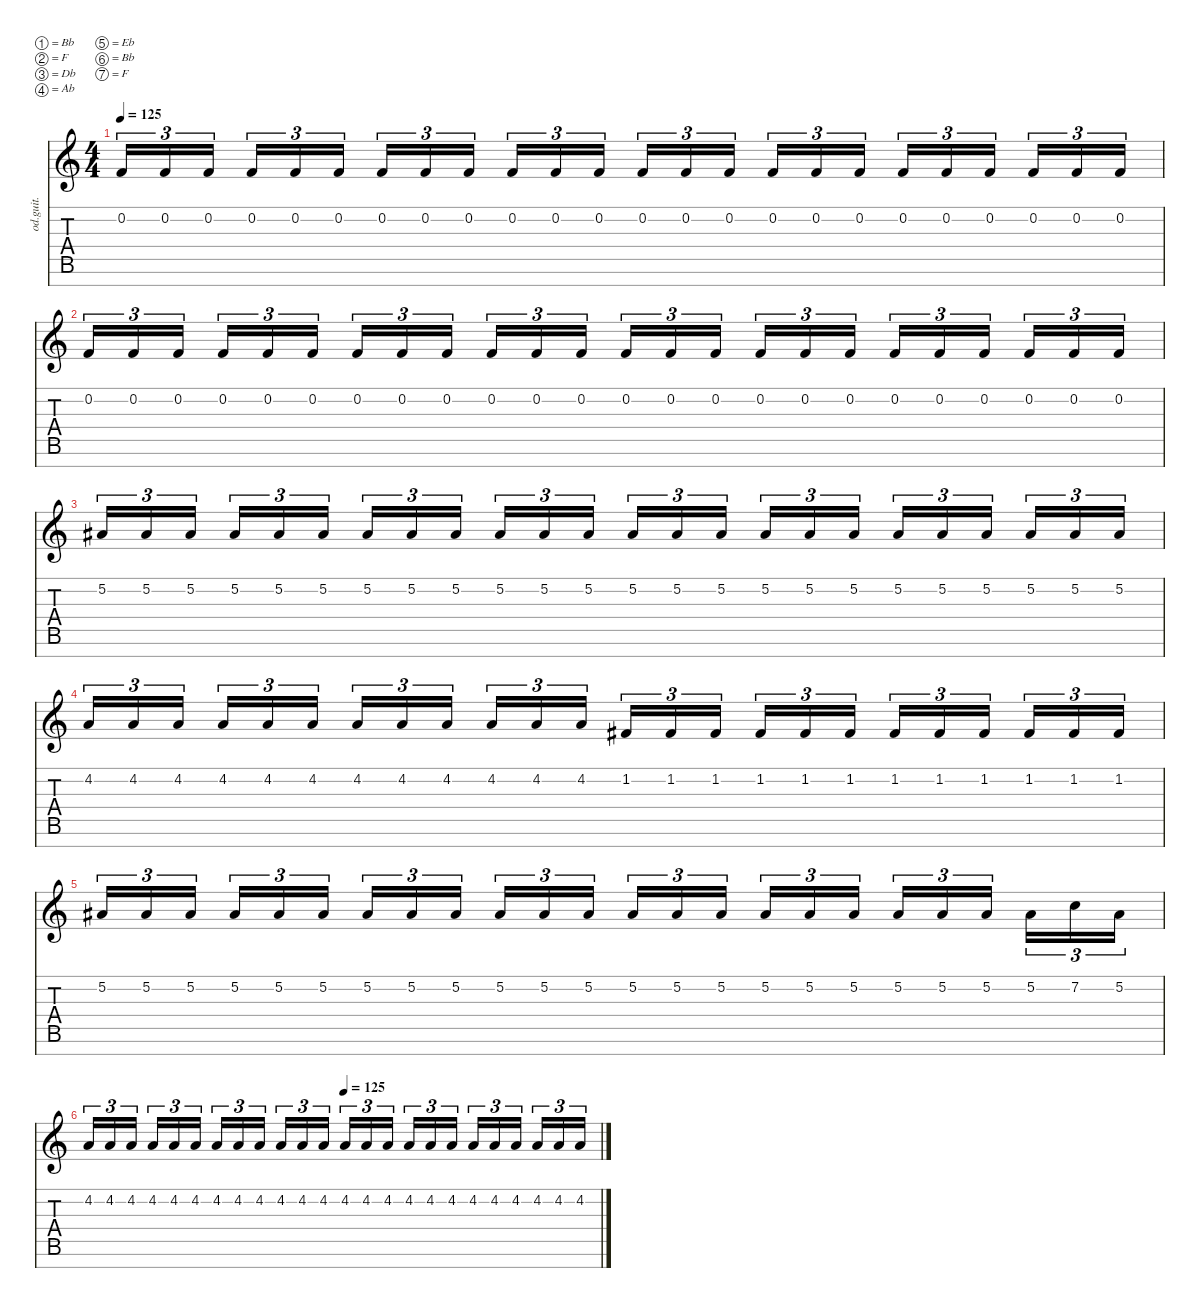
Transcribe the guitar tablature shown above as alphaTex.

\defaultSystemsLayout 4
\hideDynamics
\bracketExtendMode nobrackets
\track ("8 string Guitar SOLO (Fredrik Thordendal)" "od.guit.") {instrument overdrivenguitar}
\staff {score tabs}
\tuning (Bb3 F3 Db3 Ab2 Eb2 Bb1 F1)
\ts (4 4)
\tempo 125
\clef g2
\ks c
0.2.16{tu (3 2) dy f beam Up} 0.2.16{tu (3 2) beam Up} 0.2.16{tu (3 2) beam Up} 0.2.16{tu (3 2) beam Up} 0.2.16{tu (3 2) beam Up} 0.2.16{tu (3 2) beam Up} 0.2.16{tu (3 2) beam Up} 0.2.16{tu (3 2) beam Up} 0.2.16{tu (3 2) beam Up} 0.2.16{tu (3 2) beam Up} 0.2.16{tu (3 2) beam Up} 0.2.16{tu (3 2) beam Up} 0.2.16{tu (3 2) beam Up} 0.2.16{tu (3 2) beam Up} 0.2.16{tu (3 2) beam Up} 0.2.16{tu (3 2) beam Up} 0.2.16{tu (3 2) beam Up} 0.2.16{tu (3 2) beam Up} 0.2.16{tu (3 2) beam Up} 0.2.16{tu (3 2) beam Up} 0.2.16{tu (3 2) beam Up} 0.2.16{tu (3 2) beam Up} 0.2.16{tu (3 2) beam Up} 0.2.16{tu (3 2) beam Up} |
0.2.16{tu (3 2) beam Up} 0.2.16{tu (3 2) beam Up} 0.2.16{tu (3 2) beam Up} 0.2.16{tu (3 2) beam Up} 0.2.16{tu (3 2) beam Up} 0.2.16{tu (3 2) beam Up} 0.2.16{tu (3 2) beam Up} 0.2.16{tu (3 2) beam Up} 0.2.16{tu (3 2) beam Up} 0.2.16{tu (3 2) beam Up} 0.2.16{tu (3 2) beam Up} 0.2.16{tu (3 2) beam Up} 0.2.16{tu (3 2) beam Up} 0.2.16{tu (3 2) beam Up} 0.2.16{tu (3 2) beam Up} 0.2.16{tu (3 2) beam Up} 0.2.16{tu (3 2) beam Up} 0.2.16{tu (3 2) beam Up} 0.2.16{tu (3 2) beam Up} 0.2.16{tu (3 2) beam Up} 0.2.16{tu (3 2) beam Up} 0.2.16{tu (3 2) beam Up} 0.2.16{tu (3 2) beam Up} 0.2.16{tu (3 2) beam Up} |
5.2{acc #}.16{tu (3 2) beam Up} 5.2{acc #}.16{tu (3 2) beam Up} 5.2{acc #}.16{tu (3 2) beam Up} 5.2{acc #}.16{tu (3 2) beam Up} 5.2{acc #}.16{tu (3 2) beam Up} 5.2{acc #}.16{tu (3 2) beam Up} 5.2{acc #}.16{tu (3 2) beam Up} 5.2{acc #}.16{tu (3 2) beam Up} 5.2{acc #}.16{tu (3 2) beam Up} 5.2{acc #}.16{tu (3 2) beam Up} 5.2{acc #}.16{tu (3 2) beam Up} 5.2{acc #}.16{tu (3 2) beam Up} 5.2{acc #}.16{tu (3 2) beam Up} 5.2{acc #}.16{tu (3 2) beam Up} 5.2{acc #}.16{tu (3 2) beam Up} 5.2{acc #}.16{tu (3 2) beam Up} 5.2{acc #}.16{tu (3 2) beam Up} 5.2{acc #}.16{tu (3 2) beam Up} 5.2{acc #}.16{tu (3 2) beam Up} 5.2{acc #}.16{tu (3 2) beam Up} 5.2{acc #}.16{tu (3 2) beam Up} 5.2{acc #}.16{tu (3 2) beam Up} 5.2{acc #}.16{tu (3 2) beam Up} 5.2{acc #}.16{tu (3 2) beam Up} |
4.2.16{tu (3 2) beam Up} 4.2.16{tu (3 2) beam Up} 4.2.16{tu (3 2) beam Up} 4.2.16{tu (3 2) beam Up} 4.2.16{tu (3 2) beam Up} 4.2.16{tu (3 2) beam Up} 4.2.16{tu (3 2) beam Up} 4.2.16{tu (3 2) beam Up} 4.2.16{tu (3 2) beam Up} 4.2.16{tu (3 2) beam Up} 4.2.16{tu (3 2) beam Up} 4.2.16{tu (3 2) beam Up} 1.2{acc #}.16{tu (3 2) beam Up} 1.2{acc #}.16{tu (3 2) beam Up} 1.2{acc #}.16{tu (3 2) beam Up} 1.2{acc #}.16{tu (3 2) beam Up} 1.2{acc #}.16{tu (3 2) beam Up} 1.2{acc #}.16{tu (3 2) beam Up} 1.2{acc #}.16{tu (3 2) beam Up} 1.2{acc #}.16{tu (3 2) beam Up} 1.2{acc #}.16{tu (3 2) beam Up} 1.2{acc #}.16{tu (3 2) beam Up} 1.2{acc #}.16{tu (3 2) beam Up} 1.2{acc #}.16{tu (3 2) beam Up} |
5.2{acc #}.16{tu (3 2) beam Up} 5.2{acc #}.16{tu (3 2) beam Up} 5.2{acc #}.16{tu (3 2) beam Up} 5.2{acc #}.16{tu (3 2) beam Up} 5.2{acc #}.16{tu (3 2) beam Up} 5.2{acc #}.16{tu (3 2) beam Up} 5.2{acc #}.16{tu (3 2) beam Up} 5.2{acc #}.16{tu (3 2) beam Up} 5.2{acc #}.16{tu (3 2) beam Up} 5.2{acc #}.16{tu (3 2) beam Up} 5.2{acc #}.16{tu (3 2) beam Up} 5.2{acc #}.16{tu (3 2) beam Up} 5.2{acc #}.16{tu (3 2) beam Up} 5.2{acc #}.16{tu (3 2) beam Up} 5.2{acc #}.16{tu (3 2) beam Up} 5.2{acc #}.16{tu (3 2) beam Up} 5.2{acc #}.16{tu (3 2) beam Up} 5.2{acc #}.16{tu (3 2) beam Up} 5.2{acc #}.16{tu (3 2) beam Up} 5.2{acc #}.16{tu (3 2) beam Up} 5.2{acc #}.16{tu (3 2) beam Up} 5.2{acc #}.16{tu (3 2) beam Down} 7.2.16{tu (3 2) beam Down} 5.2{acc #}.16{tu (3 2) beam Down} |
\tempo (125 0.5)
4.2.16{tu (3 2) beam Up} 4.2.16{tu (3 2) beam Up} 4.2.16{tu (3 2) beam Up} 4.2.16{tu (3 2) beam Up} 4.2.16{tu (3 2) beam Up} 4.2.16{tu (3 2) beam Up} 4.2.16{tu (3 2) beam Up} 4.2.16{tu (3 2) beam Up} 4.2.16{tu (3 2) beam Up} 4.2.16{tu (3 2) beam Up} 4.2.16{tu (3 2) beam Up} 4.2.16{tu (3 2) beam Up} 4.2.16{tu (3 2) beam Up} 4.2.16{tu (3 2) beam Up} 4.2.16{tu (3 2) beam Up} 4.2.16{tu (3 2) beam Up} 4.2.16{tu (3 2) beam Up} 4.2.16{tu (3 2) beam Up} 4.2.16{tu (3 2) beam Up} 4.2.16{tu (3 2) beam Up} 4.2.16{tu (3 2) beam Up} 4.2.16{tu (3 2) beam Up} 4.2.16{tu (3 2) beam Up} 4.2.16{tu (3 2) beam Up}
